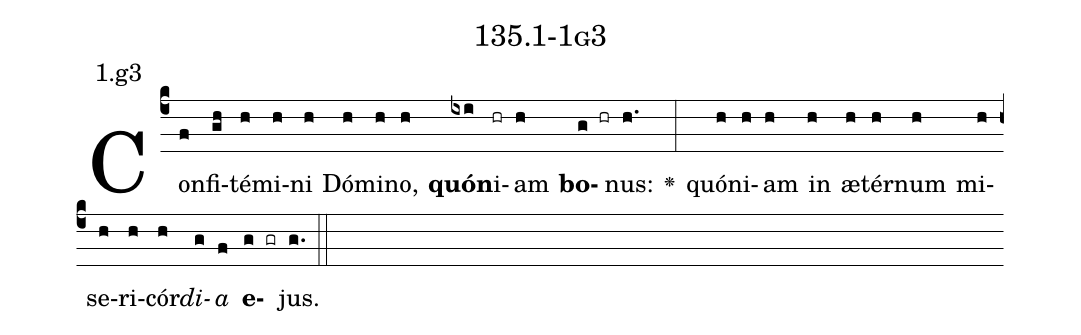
name: 135.1-1g3;
annotation: 1.g3;
%%
(c4)Con(f)fi(gh)té(h)mi(h)ni(h) Dó(h)mi(h)no,(h) <b>quón</b>(ixi)i(hr)am(h) <b>bo</b>(g hr)nus:(h.) <v>\greheightstar</v>(:) quón(h)i(h)am(h) in(h) æ(h)tér(h)num(h) mi(h)se(h)ri(h)cór(h)<i>di</i>(g)<i>a</i>(f) <b>e</b>(g gr)jus.(g.) (::)


%E(h) u(h) o(g) u(f) a(g) e.(g.) (::)
